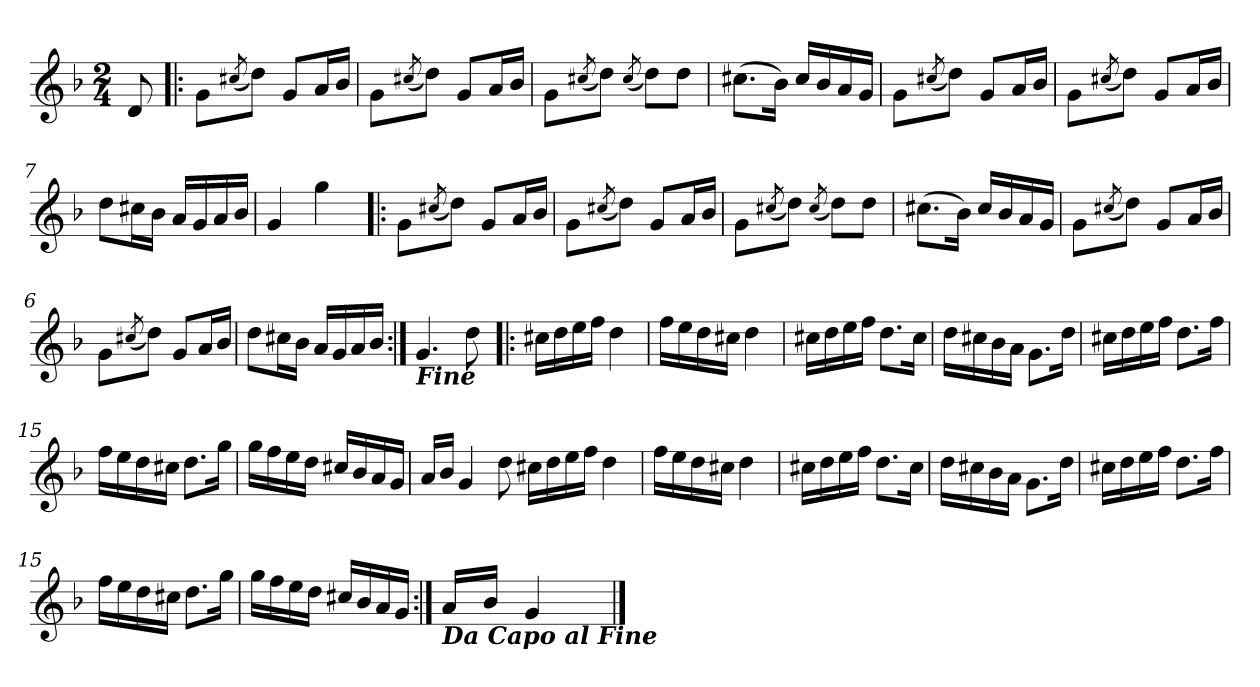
**kern
*part1
*staff1
*clefG2
*k[b-]
*G:dor
*M2/4
=
8d
=1!|:
8gL
(8qcc#X/
8ddJ)
8gL
16aL
16b-JJ
=2
8gL
(8qcc#X/
8ddJ)
8gL
16aL
16b-JJ
=3
8gL
(8qcc#X/
8ddJ)
(8qcc#/
8ddL)
8ddJ
=4
(8.cc#XL
16b-Jk)
16cc#LL
16b-
16a
16gJJ
=5
8gL
(8qcc#X/
8ddJ)
8gL
16aL
16b-JJ
=6
8gL
(8qcc#X/
8ddJ)
8gL
16aL
16b-JJ
=7
8ddL
16cc#XL
16b-JJ
16aLL
16g
16a
16b-JJ
=8
4g
4gg
=1!|:
8gL
(8qcc#X/
8ddJ)
8gL
16aL
16b-JJ
=2
8gL
(8qcc#X/
8ddJ)
8gL
16aL
16b-JJ
=3
8gL
(8qcc#X/
8ddJ)
(8qcc#/
8ddL)
8ddJ
=4
(8.cc#XL
16b-Jk)
16cc#LL
16b-
16a
16gJJ
=5
8gL
(8qcc#X/
8ddJ)
8gL
16aL
16b-JJ
=6
8gL
(8qcc#X/
8ddJ)
8gL
16aL
16b-JJ
=7
8ddL
16cc#XL
16b-JJ
16aLL
16g
16a
16b-JJ
=9:|!
!LO:TX:b:Bi:t=Fine
4.g
8dd
=10!|:
16cc#XLL
16dd
16ee
16ffJJ
4dd
=11
16ffLL
16ee
16dd
16cc#XJJ
4dd
=12
16cc#XLL
16dd
16ee
16ffJJ
8.ddL
16cc#Jk
=13
16ddLL
16cc#X
16b-
16aJJ
8.gL
16ddJk
=14
16cc#XLL
16dd
16ee
16ffJJ
8.ddL
16ffJk
=15
16ffLL
16ee
16dd
16cc#XJJ
8.ddL
16ggJk
=16
16ggLL
16ff
16ee
16ddJJ
16cc#XLL
16b-
16a
16gJJ
=17
16aLL
16b-JJ
4g
8dd
16cc#XLL
16dd
16ee
16ffJJ
4dd
=11
16ffLL
16ee
16dd
16cc#XJJ
4dd
=12
16cc#XLL
16dd
16ee
16ffJJ
8.ddL
16cc#Jk
=13
16ddLL
16cc#X
16b-
16aJJ
8.gL
16ddJk
=14
16cc#XLL
16dd
16ee
16ffJJ
8.ddL
16ffJk
=15
16ffLL
16ee
16dd
16cc#XJJ
8.ddL
16ggJk
=16
16ggLL
16ff
16ee
16ddJJ
16cc#XLL
16b-
16a
16gJJ
=18:|!
!LO:TX:b:Bi:t=Da Capo al Fine
16aLL
16b-JJ
4g
==
*-
